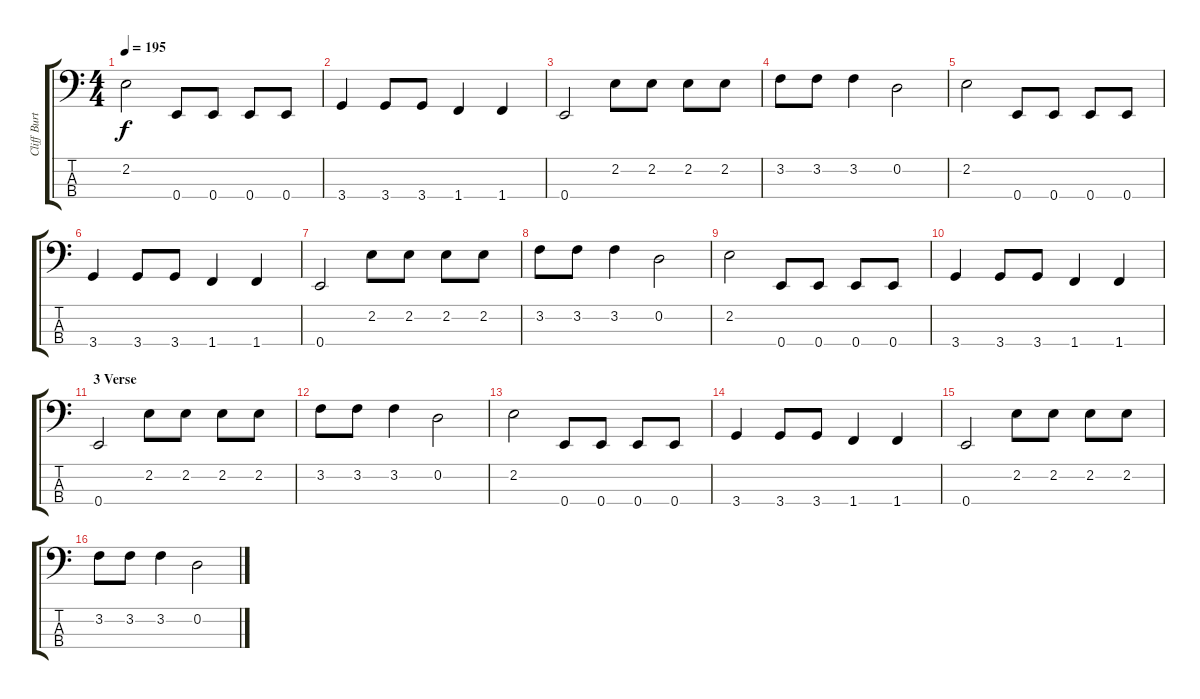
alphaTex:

\track ("Cliff Burton (Bass)" "Cliff Burt") {instrument electricbasspick}
\staff {score tabs}
\tuning (G2 D2 A1 E1) {hide}
\ts (4 4)
\tempo 195
\clef f4
\ks c
2.2.2{dy f} 0.4.8 0.4.8 0.4.8 0.4.8 |
3.4.4 3.4.8 3.4.8 1.4.4 1.4.4 |
0.4.2 2.2.8 2.2.8 2.2.8 2.2.8 |
3.2.8 3.2.8 3.2.4 0.2.2 |
2.2.2 0.4.8 0.4.8 0.4.8 0.4.8 |
3.4.4 3.4.8 3.4.8 1.4.4 1.4.4 |
0.4.2 2.2.8 2.2.8 2.2.8 2.2.8 |
3.2.8 3.2.8 3.2.4 0.2.2 |
2.2.2 0.4.8 0.4.8 0.4.8 0.4.8 |
3.4.4 3.4.8 3.4.8 1.4.4 1.4.4 |
\section ("" "3 Verse")
0.4.2 2.2.8 2.2.8 2.2.8 2.2.8 |
3.2.8 3.2.8 3.2.4 0.2.2 |
2.2.2 0.4.8 0.4.8 0.4.8 0.4.8 |
3.4.4 3.4.8 3.4.8 1.4.4 1.4.4 |
0.4.2 2.2.8 2.2.8 2.2.8 2.2.8 |
3.2.8 3.2.8 3.2.4 0.2.2
